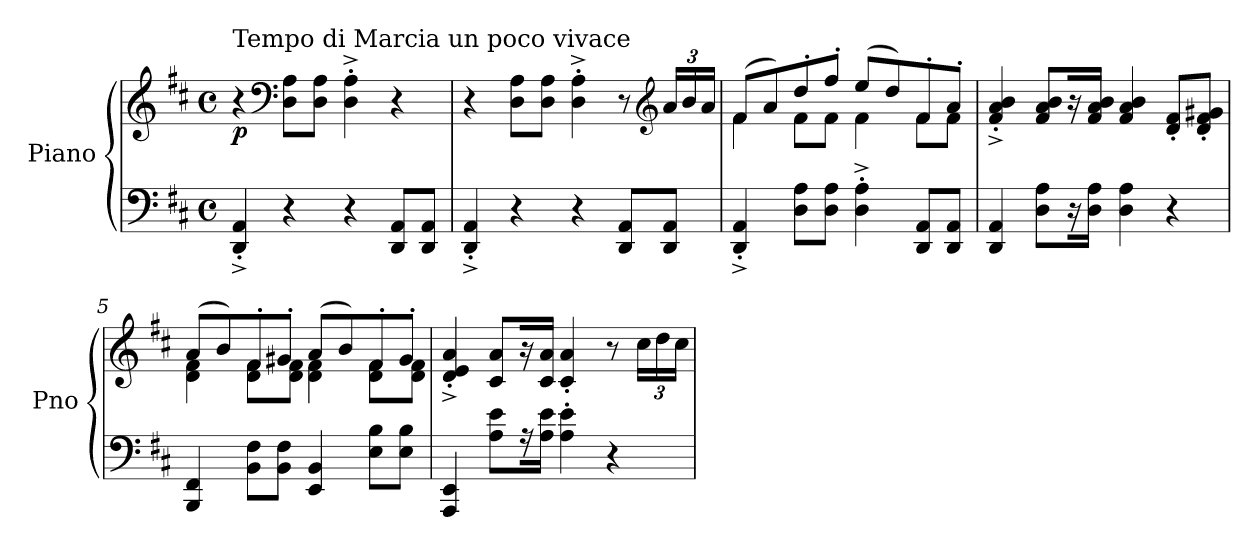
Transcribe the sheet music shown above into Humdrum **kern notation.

**kern	**kern	**dynam
*part1	*part1	*part1
*staff2	*staff1	*staff1/2
*I"Piano	*	*
*I'Pno	*	*
*clefF4	*clefG2	*
*k[f#c#]	*k[f#c#]	*
*D:	*D:	*
*M4/4	*M4/4	*
*met(c)	*met(c)	*
=1	=1	=1
!	!LO:TX:a:t=Tempo di Marcia un poco vivace	!
!	!	!LO:DY:b
4DD/'^ 4AA/'^	4r	p
*	*clefF4	*
4r	8D\ 8A\L	.
.	8D\ 8A\J	.
4r	4D\'^ 4A\'^	.
8DD/ 8AA/L	4r	.
8DD/ 8AA/J	.	.
=2	=2	=2
4DD/'^ 4AA/'^	4r	.
4r	8D\ 8A\L	.
.	8D\ 8A\J	.
4r	4D\'^ 4A\'^	.
8DD/ 8AA/L	8r	.
*	*clefG2	*
*	*Xbrackettup	*
8DD/ 8AA/J	24a/LL	.
.	24b/	.
.	24a/JJ	.
=3	=3	=3
*	*^	*
4DD/'^ 4AA/'^	(8f#/L	4f#\	.
.	8a/)	.	.
8D\ 8A\L	8dd'/	8f#\L	.
8D\ 8A\J	8ff#'/J	8f#\J	.
4D\'^ 4A\'^	(8ee/L	4f#\	.
.	8dd/)	.	.
8DD/ 8AA/L	8f#'/	8f#\L	.
8DD/ 8AA/J	8a'/J	8f#\J	.
=4	=4	=4	=4
*^	*	*	*
4DD/ 4AA/	4ryy	4f#/'^ 4a/'^ 4b/'^	4ryy	.
8ryy	8D\ 8A\L	8ryy	8f#/ 8a/ 8b/L	.
16r	16ryy	16r	16ryy	.
16ryy	16D\ 16A\Jk	16ryy	16f#/ 16a/ 16b/Jk	.
4D\ 4A\	2ryy	4f#/ 4a/ 4b/	2ryy	.
4r	.	8d/' 8f#/'L	.	.
.	.	8d/' 8f#/' 8g#X/'J	.	.
*v	*v	*	*	*
=5	=5	=5	=5
4BBB/ 4FF#/	(8a/L	4d\ 4f#\	.
.	8b/)	.	.
8BB\ 8F#\L	8f#'/	8d\ 8f#\L	.
8BB\ 8F#\J	8g#X'/J	8d\ 8f#\J	.
4EE/ 4BB/	(8a/L	4d\ 4f#\	.
.	8b/)	.	.
8E\ 8B\L	8f#'/	8d\ 8f#\L	.
8E\ 8B\J	8g#'/J	8d\ 8f#\J	.
!!LO:LB:g=z	!!
=6	=6	=6	=6
*^	*	*	*
4AAA/ 4EE/	4ryy	4d/'^ 4e/'^ 4a/'^	4ryy	.
8ryy	8A\ 8e\L	8ryy	8c#/ 8a/L	.
16rA	16ryy	16r	16ryy	.
16ryy	16A\ 16e\Jk	16ryy	16c#/ 16a/Jk	.
4A\' 4e\'	2ryy	4c#/' 4a/'	2ryy	.
4r	.	8r	.	.
.	.	24cc#\LL	.	.
.	.	24dd\	.	.
.	.	24cc#\JJ	.	.
*v	*v	*	*	*
*	*v	*v	*
=	=	=
*-	*-	*-
